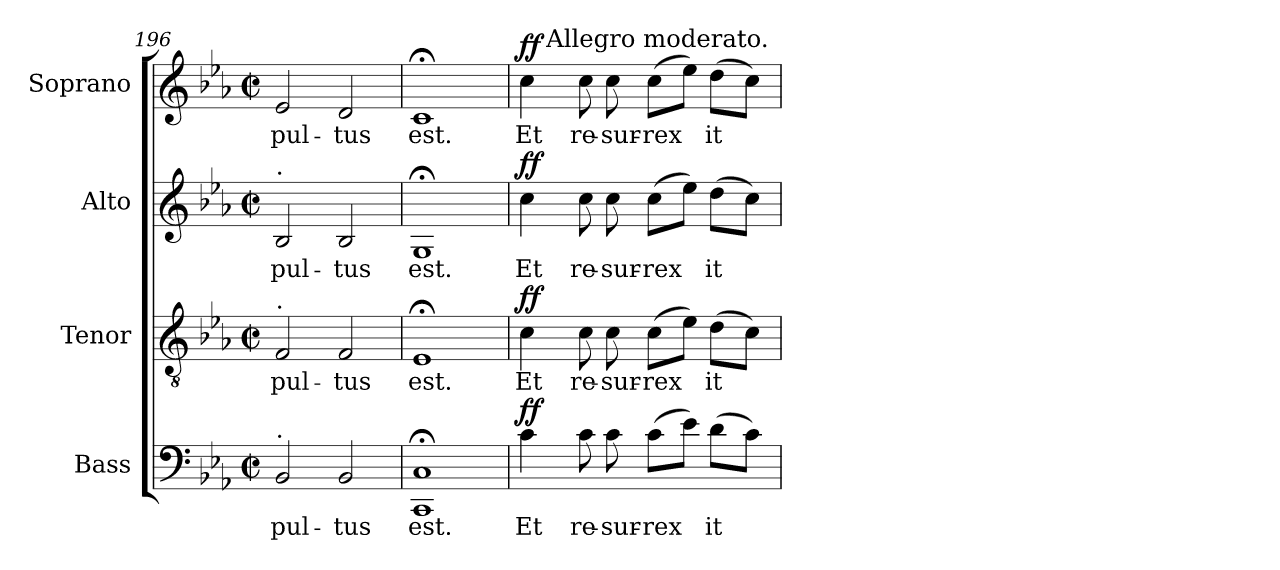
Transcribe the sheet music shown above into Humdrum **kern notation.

**kern	**text	**dynam	**kern	**text	**dynam	**kern	**text	**dynam	**kern	**text	**dynam
*part4	*part4	*part4	*part3	*part3	*part3	*part2	*part2	*part2	*part1	*part1	*part1
*staff4	*staff4	*staff4	*staff3	*staff3	*staff3	*staff2	*staff2	*staff2	*staff1	*staff1	*staff1
*I"Bass	*	*	*I"Tenor	*	*	*I"Alto	*	*	*I"Soprano	*	*
*I'B.	*	*	*I'T.	*	*	*I'A.	*	*	*I'S.	*	*
*clefF4	*	*	*clefGv2	*	*	*clefG2	*	*	*clefG2	*	*
*k[b-e-a-]	*	*	*k[b-e-a-]	*	*	*k[b-e-a-]	*	*	*k[b-e-a-]	*	*
*E-:	*	*	*E-:	*	*	*E-:	*	*	*E-:	*	*
*M2/2	*	*	*M2/2	*	*	*M2/2	*	*	*M2/2	*	*
*met(c|)	*	*	*met(c|)	*	*	*met(c|)	*	*	*met(c|)	*	*
=196	=196	=196	=196	=196	=196	=196	=196	=196	=196	=196	=196
!	!	!	!	!	!	!LO:TX:a:t=.	!	!	!	!	!
!	!	!	!LO:TX:a:t=.	!	!	!	!	!	!	!	!
!LO:TX:a:t=.	!	!	!	!	!	!	!	!	!	!	!
!	!LO:LY:b:cj	!	!	!LO:LY:b:cj	!	!	!LO:LY:b:cj	!	!	!LO:LY:b:cj	!
2BB-/	-pul-	.	2F/	-pul-	.	2B-/	-pul-	.	2e-/	-pul-	.
!	!LO:LY:b:cj	!	!	!LO:LY:b:cj	!	!	!LO:LY:b:cj	!	!	!LO:LY:b:cj	!
2BB-/	-tus	.	2F/	-tus	.	2B-/	-tus	.	2d/	-tus	.
=197	=197	=197	=197	=197	=197	=197	=197	=197	=197	=197	=197
!	!LO:LY:b:cj	!	!	!LO:LY:b:cj	!	!	!LO:LY:b:cj	!	!	!LO:LY:b:cj	!
1C;< 1CC;<	est.	.	1E-;<	est.	.	1G;<	est.	.	1c;<	est.	.
!!LO:LB:g=z
=198	=198	=198	=198	=198	=198	=198	=198	=198	=198	=198	=198
!	!LO:LY:b:cj	!LO:DY:a	!	!LO:LY:b:cj	!LO:DY:a	!	!LO:LY:b:cj	!LO:DY:a	!	!LO:LY:b:cj	!LO:DY:a
*	*	*	*	*	*	*	*	*	*^	*	*
4c\	Et	ff	4c\	Et	ff	4cc\	Et	ff	4cc\	16ryy	Et	ff
.	.	.	.	.	.	.	.	.	.	64ryy	.	.
!	!	!	!	!	!	!	!	!	!	!LO:TX:a:t=Allegro moderato.	!	!
.	.	.	.	.	.	.	.	.	.	2ryy	.	.
!	!LO:LY:b:cj	!	!	!LO:LY:b:cj	!	!	!LO:LY:b:cj	!	!	!	!LO:LY:b:cj	!
8c\	re-	.	8c\	re-	.	8cc\	re-	.	8cc\	.	re-	.
!	!LO:LY:b:cj	!	!	!LO:LY:b:cj	!	!	!LO:LY:b:cj	!	!	!	!LO:LY:b:cj	!
8c\	-sur-	.	8c\	-sur-	.	8cc\	-sur-	.	8cc\	.	-sur-	.
!	!LO:LY:b:cj	!	!	!LO:LY:b:cj	!	!	!LO:LY:b:cj	!	!	!	!LO:LY:b:cj	!
(>8c\L	-rex	.	(>8c\L	-rex	.	(>8cc\L	-rex	.	(>8cc\L	.	-rex	.
.	.	.	.	.	.	.	.	.	.	4ryy	.	.
!	!LO:LY:b:cj	!	!	!LO:LY:b:cj	!	!	!LO:LY:b:cj	!	!	!	!LO:LY:b:cj	!
8e-\J)	.	.	8e-\J)	.	.	8ee-\J)	.	.	8ee-\J)	.	.	.
!	!LO:LY:b:cj	!	!	!LO:LY:b:cj	!	!	!LO:LY:b:cj	!	!	!	!LO:LY:b:cj	!
(>8d\L	it	.	(>8d\L	it	.	(>8dd\L	it	.	(>8dd\L	.	it	.
.	.	.	.	.	.	.	.	.	.	8ryy	.	.
!	!LO:LY:b:cj	!	!	!LO:LY:b:cj	!	!	!LO:LY:b:cj	!	!	!	!LO:LY:b:cj	!
8c\J)	.	.	8c\J)	.	.	8cc\J)	.	.	8cc\J)	.	.	.
.	.	.	.	.	.	.	.	.	.	32.ryy	.	.
*	*	*	*	*	*	*	*	*	*v	*v	*	*
=	=	=	=	=	=	=	=	=	=	=	=
*-	*-	*-	*-	*-	*-	*-	*-	*-	*-	*-	*-
